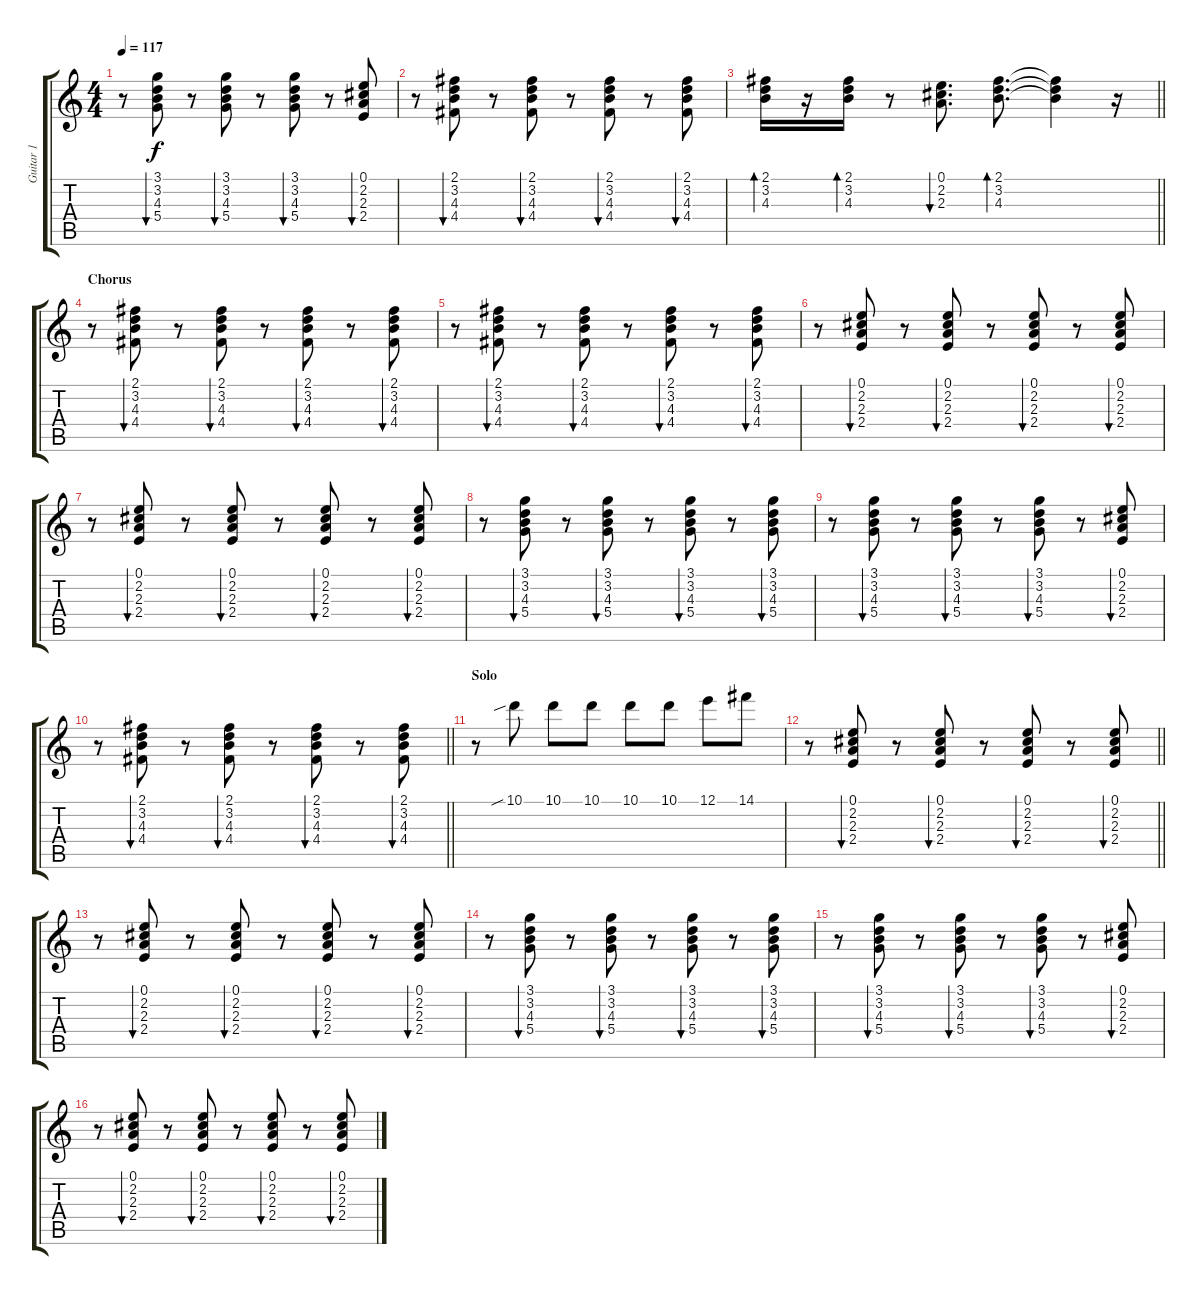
\track ("Guitar 1" "Guitar 1") {instrument distortionguitar}
\staff {score tabs}
\tuning (E4 B3 G3 D3 A2 E2) {hide}
\ts (4 4)
\tempo 117
\clef g2
\ks c
r.8{dy f} (3.1 3.2 4.3 5.4).8{bu 30} r.8 (3.1 3.2 4.3 5.4).8{bu 30} r.8 (3.1 3.2 4.3 5.4).8{bu 30} r.8 (0.1 2.2 2.3 2.4).8{bu 30} |
r.8 (2.1 3.2 4.3 4.4).8{bu 30} r.8 (2.1 3.2 4.3 4.4).8{bu 30} r.8 (2.1 3.2 4.3 4.4).8{bu 30} r.8 (2.1 3.2 4.3 4.4).8{bu 30} |
\barLineRight lightlight
(2.1 3.2 4.3).16{bd 30} r.16 (2.1 3.2 4.3).16{bd 30} r.8 (0.1 2.2 2.3).8{d bu 30} (2.1 3.2 4.3).8{d bd 30} (2.1{t} 3.2{t} 4.3{t}).4 r.16 |
\section ("" "Chorus")
r.8 (2.1 3.2 4.3 4.4).8{bu 30} r.8 (2.1 3.2 4.3 4.4).8{bu 30} r.8 (2.1 3.2 4.3 4.4).8{bu 30} r.8 (2.1 3.2 4.3 4.4).8{bu 30} |
r.8 (2.1 3.2 4.3 4.4).8{bu 30} r.8 (2.1 3.2 4.3 4.4).8{bu 30} r.8 (2.1 3.2 4.3 4.4).8{bu 30} r.8 (2.1 3.2 4.3 4.4).8{bu 30} |
r.8 (0.1 2.2 2.3 2.4).8{bu 30} r.8 (0.1 2.2 2.3 2.4).8{bu 30} r.8 (0.1 2.2 2.3 2.4).8{bu 30} r.8 (0.1 2.2 2.3 2.4).8{bu 30} |
r.8 (0.1 2.2 2.3 2.4).8{bu 30} r.8 (0.1 2.2 2.3 2.4).8{bu 30} r.8 (0.1 2.2 2.3 2.4).8{bu 30} r.8 (0.1 2.2 2.3 2.4).8{bu 30} |
r.8 (3.1 3.2 4.3 5.4).8{bu 30} r.8 (3.1 3.2 4.3 5.4).8{bu 30} r.8 (3.1 3.2 4.3 5.4).8{bu 30} r.8 (3.1 3.2 4.3 5.4).8{bu 30} |
r.8 (3.1 3.2 4.3 5.4).8{bu 30} r.8 (3.1 3.2 4.3 5.4).8{bu 30} r.8 (3.1 3.2 4.3 5.4).8{bu 30} r.8 (0.1 2.2 2.3 2.4).8{bu 30} |
\barLineRight lightlight
r.8 (2.1 3.2 4.3 4.4).8{bu 30} r.8 (2.1 3.2 4.3 4.4).8{bu 30} r.8 (2.1 3.2 4.3 4.4).8{bu 30} r.8 (2.1 3.2 4.3 4.4).8{bu 30} |
\section ("" "Solo")
r.8 10.1{sib}.8 10.1.8 10.1.8 10.1.8 10.1.8 12.1.8 14.1.8 |
\barLineRight lightlight
r.8 (0.1 2.2 2.3 2.4).8{bu 30} r.8 (0.1 2.2 2.3 2.4).8{bu 30} r.8 (0.1 2.2 2.3 2.4).8{bu 30} r.8 (0.1 2.2 2.3 2.4).8{bu 30} |
r.8 (0.1 2.2 2.3 2.4).8{bu 30} r.8 (0.1 2.2 2.3 2.4).8{bu 30} r.8 (0.1 2.2 2.3 2.4).8{bu 30} r.8 (0.1 2.2 2.3 2.4).8{bu 30} |
r.8 (3.1 3.2 4.3 5.4).8{bu 30} r.8 (3.1 3.2 4.3 5.4).8{bu 30} r.8 (3.1 3.2 4.3 5.4).8{bu 30} r.8 (3.1 3.2 4.3 5.4).8{bu 30} |
r.8 (3.1 3.2 4.3 5.4).8{bu 30} r.8 (3.1 3.2 4.3 5.4).8{bu 30} r.8 (3.1 3.2 4.3 5.4).8{bu 30} r.8 (0.1 2.2 2.3 2.4).8{bu 30} |
r.8 (0.1 2.2 2.3 2.4).8{bu 30} r.8 (0.1 2.2 2.3 2.4).8{bu 30} r.8 (0.1 2.2 2.3 2.4).8{bu 30} r.8 (0.1 2.2 2.3 2.4).8{bu 30}
